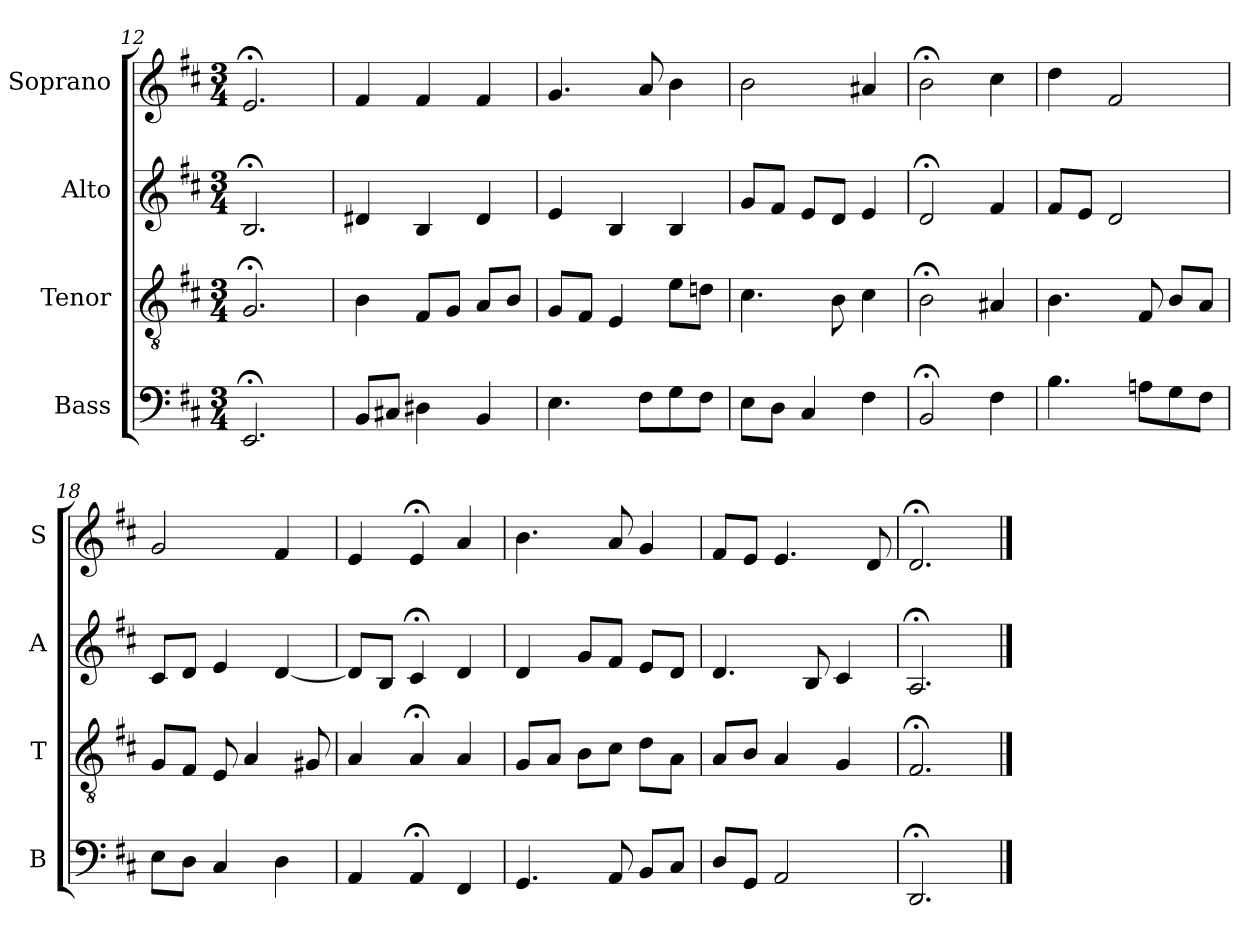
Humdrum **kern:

**kern	**kern	**kern	**kern
*part4	*part3	*part2	*part1
*staff4	*staff3	*staff2	*staff1
*I"Bass	*I"Tenor	*I"Alto	*I"Soprano
*I'B	*I'T	*I'A	*I'S
*clefF4	*clefGv2	*clefG2	*clefG2
*k[f#c#]	*k[f#c#]	*k[f#c#]	*k[f#c#]
*D:	*D:	*D:	*D:
*M3/4	*M3/4	*M3/4	*M3/4
=12	=12	=12	=12
2.EE;<	2.G;<	2.B;<	2.e;<
=13	=13	=13	=13
8BBL	4B	4d#X	4f#
8C#XJ	.	.	.
4D#X	8F#L	4B	4f#
.	8GJ	.	.
4BB	8AL	4d#	4f#
.	8BJ	.	.
=14	=14	=14	=14
4.E	8GL	4e	4.g
.	8F#J	.	.
.	4E	4B	.
8F#L	.	.	8a
8G	8eL	4B	4b
8F#J	8dnJ	.	.
=15	=15	=15	=15
8EL	4.c#	8gL	2b
8DJ	.	8f#J	.
4C#	.	8eL	.
.	8B	8dJ	.
4F#	4c#	4e	4a#X
=16	=16	=16	=16
2BB;<	2B;<	2d;<	2b;<
4F#	4A#X	4f#	4cc#
=17	=17	=17	=17
4.B	4.B	8f#L	4dd
.	.	8eJ	.
.	.	2d	2f#
8AnL	8F#	.	.
8G	8BL	.	.
8F#J	8AJ	.	.
=18	=18	=18	=18
8EL	8GL	8c#L	2g
8DJ	8F#J	8dJ	.
4C#	8E	4e	.
.	4A	.	.
4D	.	[4d	4f#
.	8G#X	.	.
=19	=19	=19	=19
4AA	4A	8dL]	4e
.	.	8BJ	.
4AA;<	4A;<	4c#;<	4e;<
4FF#	4A	4d	4a
=20	=20	=20	=20
4.GG	8GL	4d	4.b
.	8AJ	.	.
.	8BL	8gL	.
8AA	8c#J	8f#J	8a
8BBL	8dL	8eL	4g
8C#J	8AJ	8dJ	.
=21	=21	=21	=21
8DL	8AL	4.d	8f#L
8GGJ	8BJ	.	8eJ
2AA	4A	.	4.e
.	.	8B	.
.	4G	4c#	.
.	.	.	8d
=22	=22	=22	=22
2.DD;<	2.F#;<	2.A;<	2.d;<
==	==	==	==
*-	*-	*-	*-
